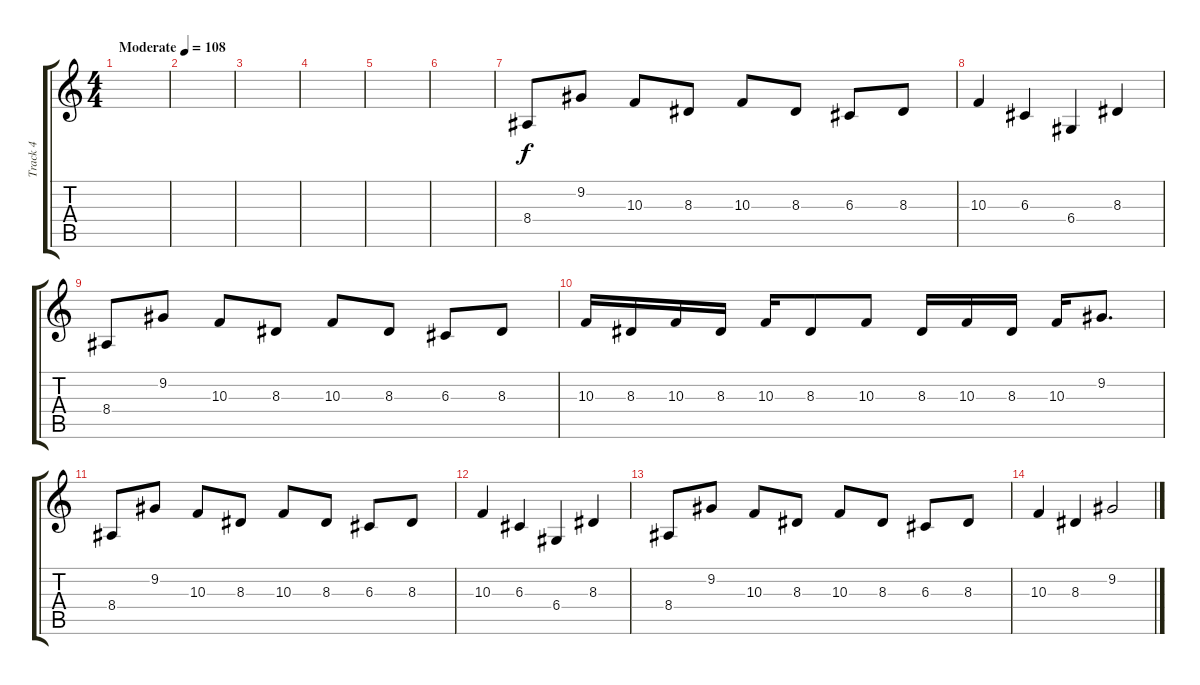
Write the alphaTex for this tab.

\track ("Track 4" "Track 4") {instrument lead1square}
\staff {score tabs}
\tuning (E4 B3 G3 D3 A2 E2) {hide}
\ts (4 4)
\tempo (108 "Moderate")
\clef g2
\ks c
|
|
|
|
|
|
8.4.8 9.2.8 10.3.8 8.3.8 10.3.8 8.3.8 6.3.8 8.3.8 |
10.3.4 6.3.4 6.4.4 8.3.4 |
8.4.8 9.2.8 10.3.8 8.3.8 10.3.8 8.3.8 6.3.8 8.3.8 |
10.3.16 8.3.16 10.3.16 8.3.16 10.3.16 8.3.8 10.3.8 8.3.16 10.3.16 8.3.16 10.3.16 9.2.8{d} |
8.4.8 9.2.8 10.3.8 8.3.8 10.3.8 8.3.8 6.3.8 8.3.8 |
10.3.4 6.3.4 6.4.4 8.3.4 |
8.4.8 9.2.8 10.3.8 8.3.8 10.3.8 8.3.8 6.3.8 8.3.8 |
10.3.4 8.3.4 9.2.2
